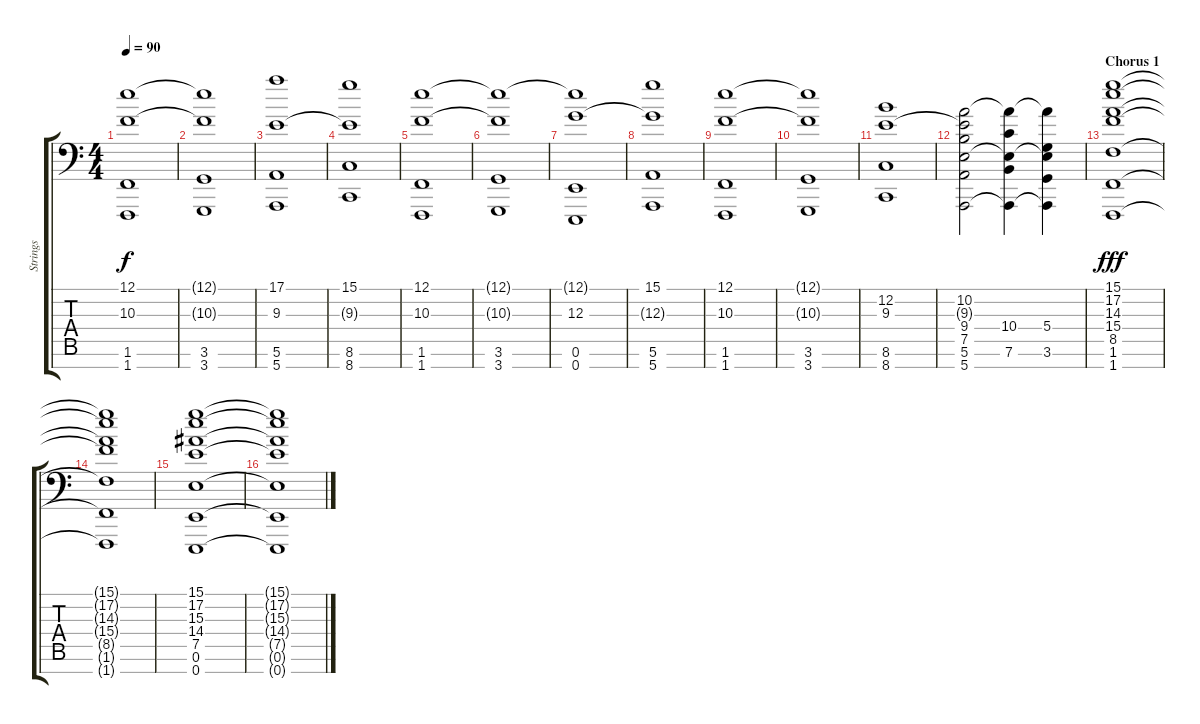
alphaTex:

\track ("Strings" "Strings") {instrument pad8sweep}
\staff {score tabs}
\tuning (E4 B3 G3 D3 A2 E2 E1) {hide}
\ts (4 4)
\tempo 90
\clef f4
\ks c
(12.1 10.3 1.6 1.7).1{dy f} |
(12.1{t} 10.3{t} 3.6 3.7).1 |
(17.1 9.3 5.6 5.7).1 |
(15.1 9.3{t} 8.6 8.7).1 |
(12.1 10.3 1.6 1.7).1 |
(12.1{t} 10.3{t} 3.6 3.7).1 |
(12.1{t} 12.3 0.6 0.7).1 |
(15.1 12.3{t} 5.6 5.7).1 |
(12.1 10.3 1.6 1.7).1 |
(12.1{t} 10.3{t} 3.6 3.7).1 |
(12.2 9.3 8.6 8.7).1 |
(10.2 9.3{t} 9.4 7.5 5.6 5.7).2 (10.2{t} 10.4 7.5{t} 7.6 5.7{t}).4 (10.2{t} 5.4 7.5{t} 3.6 5.7{t}).4 |
\section ("" "Chorus 1")
(15.1 17.2 14.3 15.4 8.5 1.6 1.7).1{dy fff} |
(15.1{t} 17.2{t} 14.3{t} 15.4{t} 8.5{t} 1.6{t} 1.7{t}).1 |
(15.1 17.2 15.3 14.4 7.5 0.6 0.7).1 |
(15.1{t} 17.2{t} 15.3{t} 14.4{t} 7.5{t} 0.6{t} 0.7{t}).1
